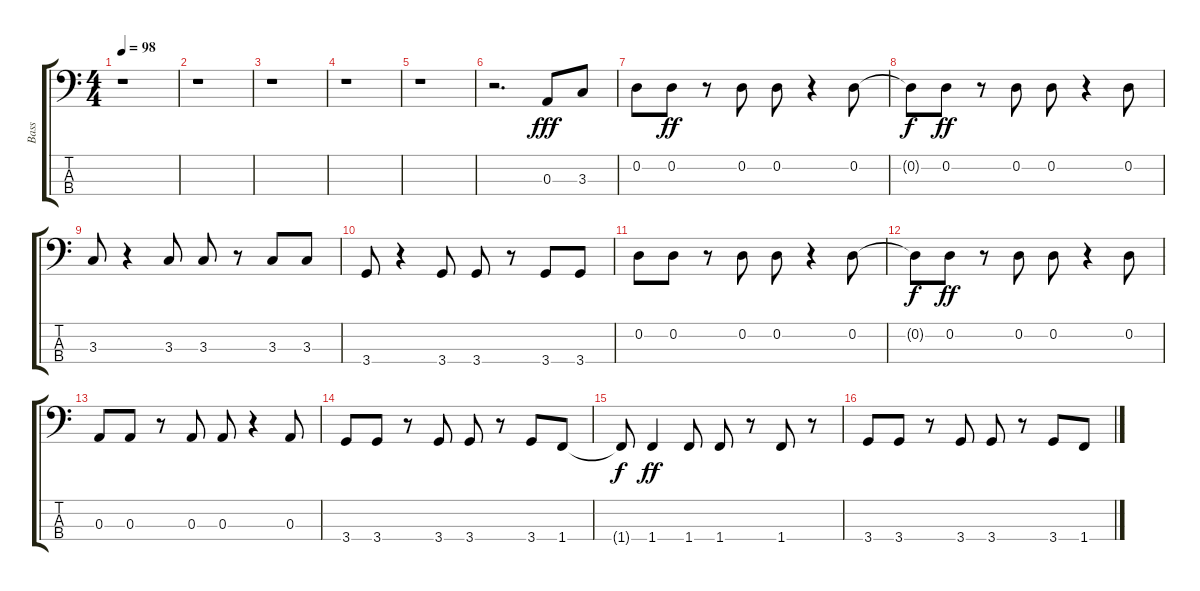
\track ("Bass" "Bass") {instrument slapbass2}
\staff {score tabs}
\tuning (G2 D2 A1 E1) {hide}
\ts (4 4)
\tempo 98
\clef f4
\ks c
r.1{dy ff} |
r.1 |
r.1 |
r.1 |
r.1 |
r.2{d} 0.3.8{dy fff} 3.3.8 |
0.2.8 0.2.8{dy ff} r.8 0.2.8 0.2.8 r.4 0.2.8 |
0.2{t}.8{dy f} 0.2.8{dy ff} r.8 0.2.8 0.2.8 r.4 0.2.8 |
3.3.8 r.4 3.3.8 3.3.8 r.8 3.3.8 3.3.8 |
3.4.8 r.4 3.4.8 3.4.8 r.8 3.4.8 3.4.8 |
0.2.8 0.2.8 r.8 0.2.8 0.2.8 r.4 0.2.8 |
0.2{t}.8{dy f} 0.2.8{dy ff} r.8 0.2.8 0.2.8 r.4 0.2.8 |
0.3.8 0.3.8 r.8 0.3.8 0.3.8 r.4 0.3.8 |
3.4.8 3.4.8 r.8 3.4.8 3.4.8 r.8 3.4.8 1.4.8 |
1.4{t}.8{dy f} 1.4.4{dy ff} 1.4.8 1.4.8 r.8 1.4.8 r.8 |
3.4.8 3.4.8 r.8 3.4.8 3.4.8 r.8 3.4.8 1.4.8
